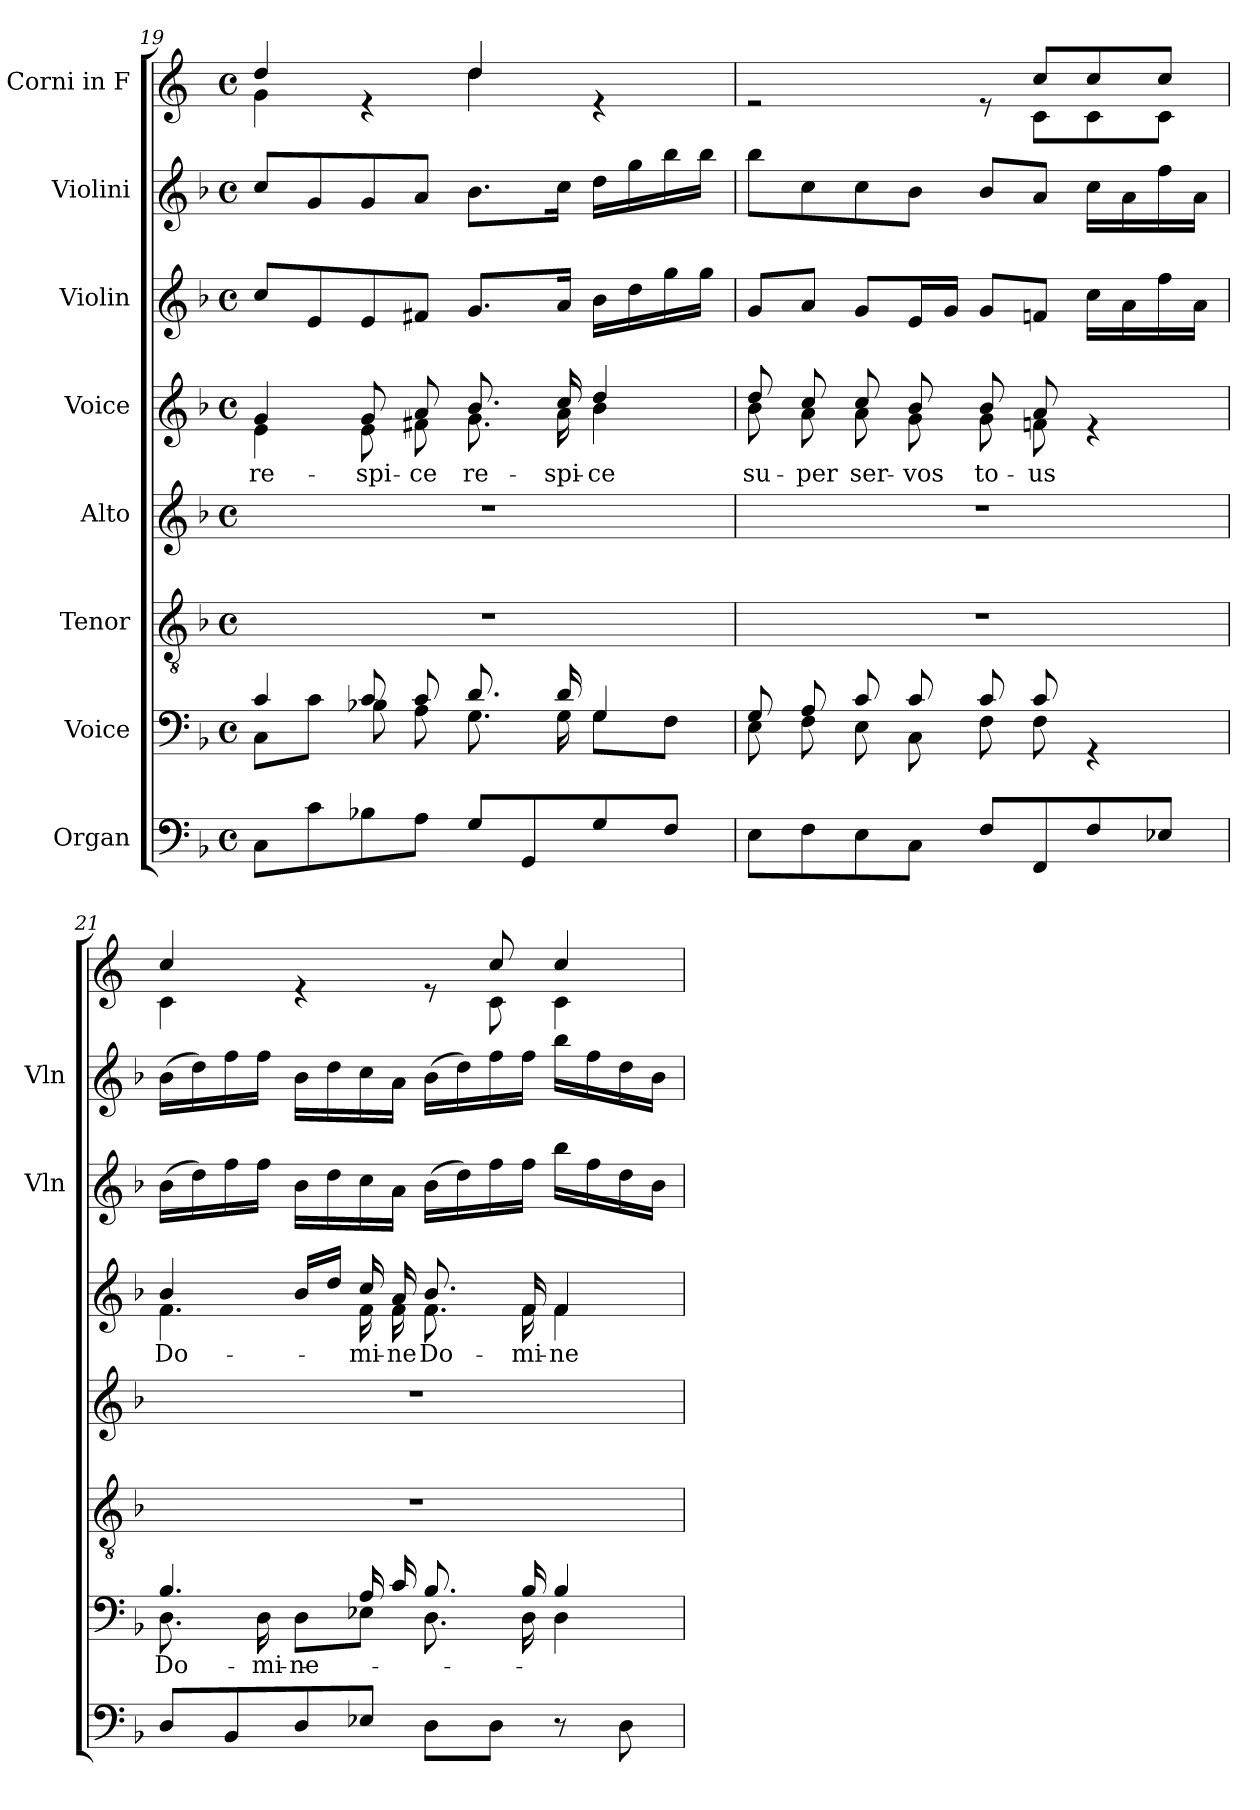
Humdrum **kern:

**kern	**kern	**text	**kern	**kern	**kern	**text	**kern	**kern	**kern
*part8	*part7	*part7	*part6	*part5	*part4	*part4	*part3	*part2	*part1
*staff8	*staff7	*staff7	*staff6	*staff5	*staff4	*staff4	*staff3	*staff2	*staff1
*I"Organ	*I"Voice	*	*I"Tenor	*I"Alto	*I"Voice	*	*I"Violin	*I"Violini	*I"Corni in F
*	*	*	*	*	*	*	*I'Vln	*I'Vln	*
!!LO:PB:g=z
*clefF4	*clefF4	*	*clefGv2	*clefG2	*clefG2	*	*clefG2	*clefG2	*clefG2
*	*	*	*	*	*	*	*	*	*ITrd4c7
*k[b-]	*k[b-]	*	*k[b-]	*k[b-]	*k[b-]	*	*k[b-]	*k[b-]	*k[b-]
*M4/4	*M4/4	*	*M4/4	*M4/4	*M4/4	*	*M4/4	*M4/4	*M4/4
*met(c)	*met(c)	*	*met(c)	*met(c)	*met(c)	*	*met(c)	*met(c)	*met(c)
=19	=19	=19	=19	=19	=19	=19	=19	=19	=19
*	*^	*	*	*	*	*	*	*	*
!	!	!	!	!	!	!	!LO:LY:b	!	!	!
*	*	*	*	*	*	*^	*	*	*	*^
8C\L	4c/	8C\L	.	1r	1r	4g/	4e\	re-	8cc/L	8cc/L	4g/	4c\
8c\	.	8c\J	.	.	.	.	.	.	8e/	8g/	.	.
!	!	!	!	!	!	!	!	!LO:LY:b	!	!	!	!
8B-X\	8c/	8B-X\	.	.	.	8g/	8e\	-spi-	8e/	8g/	4re	4ryy
!	!	!	!	!	!	!	!	!LO:LY:b	!	!	!	!
8A\J	8c/	8A\	.	.	.	8a/	8f#X\	-ce	8f#X/J	8a/J	.	.
!	!	!	!	!	!	!	!	!LO:LY:b	!	!	!	!
8G/L	8.d/	8.G\	.	.	.	8.b-/	8.g\	re-	8.g/L	8.b-\L	4g/	4g\
8GG/	.	.	.	.	.	.	.	.	.	.	.	.
!	!	!	!	!	!	!	!	!LO:LY:b	!	!	!	!
.	16d/	16G\	.	.	.	16cc/	16a\	-spi-	16a/Jk	16cc\Jk	.	.
!	!	!	!	!	!	!	!	!LO:LY:b	!	!	!	!
8G/	4G/	8G\L	.	.	.	4dd/	4b-\	-ce	16b-\LL	16dd\LL	4re	4ryy
.	.	.	.	.	.	.	.	.	16dd\	16gg\	.	.
8F/J	.	8F\J	.	.	.	.	.	.	16gg\	16bb-\	.	.
.	.	.	.	.	.	.	.	.	16gg\JJ	16bb-\JJ	.	.
=20	=20	=20	=20	=20	=20	=20	=20	=20	=20	=20	=20	=20
!	!	!	!	!	!	!	!	!LO:LY:b	!	!	!	!
8E\L	8G/	8E\	.	1r	1r	8dd/	8b-\	su-	8g/L	8bb-\L	2re	8ryy
!	!	!	!	!	!	!	!	!LO:LY:b	!	!	!	!
*	*	*	*	*	*	*	*	*	*	*	*v	*v
8F\	8A/	8F\	.	.	.	8cc/	8a\	-per	8a/J	8cc\	.
!	!	!	!	!	!	!	!	!LO:LY:b	!	!	!
8E\	8c/	8E\	.	.	.	8cc/	8a\	ser-	8g/L	8cc\	.
!	!	!	!	!	!	!	!	!LO:LY:b	!	!	!
8C\J	8c/	8C\	.	.	.	8b-/	8g\	-vos	16e/L	8b-\J	.
.	.	.	.	.	.	.	.	.	16g/JJ	.	.
!	!	!	!	!	!	!	!	!LO:LY:b	!	!	!
8F/L	8c/	8F\	.	.	.	8b-/	8g\	to-	8g/L	8b-/L	8re
!	!	!	!	!	!	!	!	!LO:LY:b	!	!	!
*	*	*	*	*	*	*	*	*	*	*	*^
8FF/	8c/	8F\	.	.	.	8a/	8fn\	-us	8fn/J	8a/J	8f/L	8F\L
8F/	4rGG	4ryy	.	.	.	4re	4ryy	.	16cc\LL	16cc\LL	8f/	8F\
.	.	.	.	.	.	.	.	.	16a\	16a\	.	.
8E-X/J	.	.	.	.	.	.	.	.	16ff\	16ff\	8f/J	8F\J
.	.	.	.	.	.	.	.	.	16a\JJ	16a\JJ	.	.
=21	=21	=21	=21	=21	=21	=21	=21	=21	=21	=21	=21	=21
!	!	!	!LO:LY:b	!	!	!	!	!LO:LY:b	!	!	!	!
8D/L	4.B-/	8.D\	Do-	1r	1r	4b-/	4.f\	Do-	(16b-\LL	(16b-\LL	4f/	4F\
.	.	.	.	.	.	.	.	.	16dd\)	16dd\)	.	.
8BB-/	.	.	.	.	.	.	.	.	16ff\	16ff\	.	.
!	!	!	!LO:LY:b	!	!	!	!	!	!	!	!	!
.	.	16D\	-mi-	.	.	.	.	.	16ff\JJ	16ff\JJ	.	.
!	!	!	!LO:LY:b	!	!	!	!	!	!	!	!	!
8D/	.	8D\L	-ne	.	.	16b-/LL	.	.	16b-\LL	16b-\LL	4re	4.ryy
.	.	.	.	.	.	16dd/JJ	.	.	16dd\	16dd\	.	.
!	!	!	!	!	!	!	!	!LO:LY:b	!	!	!	!
8E-X/J	16A/	8E-X\J	.	.	.	16cc/	16f\	-mi-	16cc\	16cc\	.	.
!	!	!	!	!	!	!	!	!LO:LY:b	!	!	!	!
.	16c/	.	.	.	.	16a/	16f\	-ne	16a\JJ	16a\JJ	.	.
!	!	!	!	!	!	!	!	!LO:LY:b	!	!	!	!
8D\L	8.B-/	8.D\	.	.	.	8.b-/	8.f\	Do-	(16b-\LL	(16b-\LL	8re	.
.	.	.	.	.	.	.	.	.	16dd\)	16dd\)	.	.
8D\J	.	.	.	.	.	.	.	.	16ff\	16ff\	8f/	8F\
!	!	!	!	!	!	!	!	!LO:LY:b	!	!	!	!
.	16B-/	16D\	.	.	.	16f/	16f\	-mi-	16ff\JJ	16ff\JJ	.	.
!	!	!	!	!	!	!	!	!LO:LY:b	!	!	!	!
8r	4B-/	4D\	.	.	.	4f/	4f\	-ne	16bb-\LL	16bb-\LL	4f/	4F\
.	.	.	.	.	.	.	.	.	16ff\	16ff\	.	.
8D\	.	.	.	.	.	.	.	.	16dd\	16dd\	.	.
.	.	.	.	.	.	.	.	.	16b-\JJ	16b-\JJ	.	.
*	*v	*v	*	*	*	*v	*v	*	*	*	*v	*v
=	=	=	=	=	=	=	=	=	=
*-	*-	*-	*-	*-	*-	*-	*-	*-	*-
